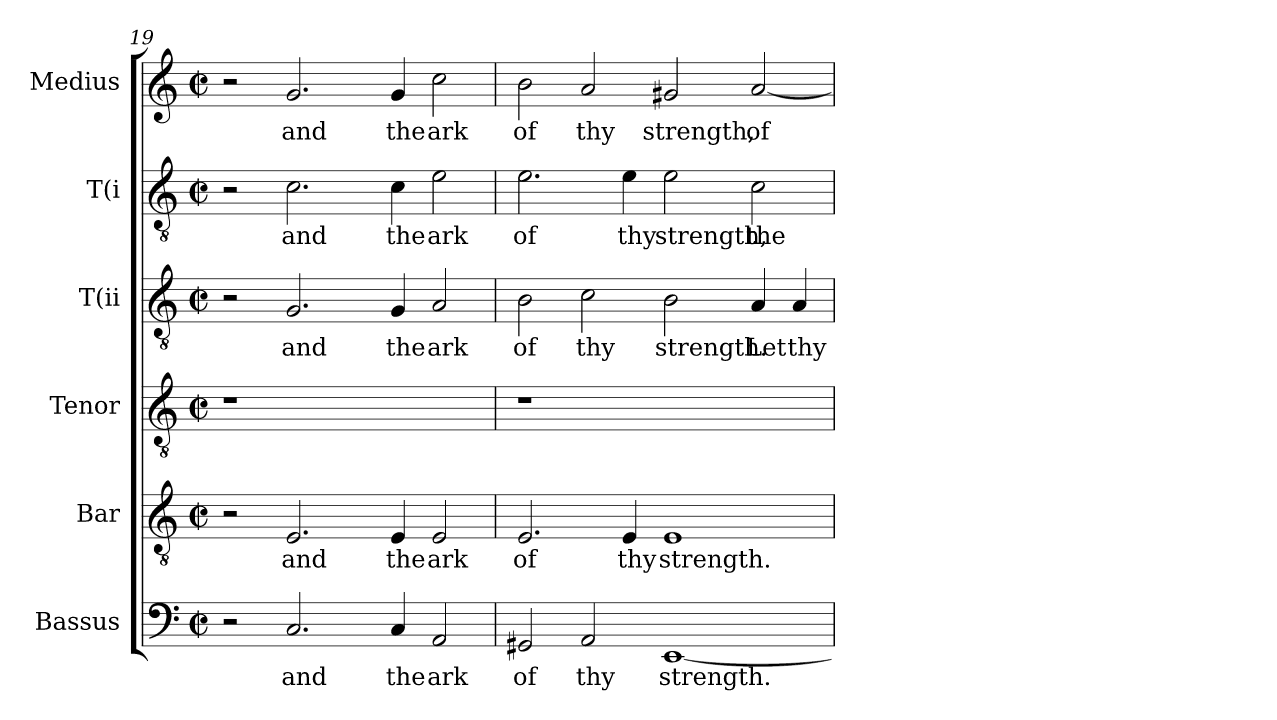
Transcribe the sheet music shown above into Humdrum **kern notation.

**kern	**text	**kern	**text	**kern	**kern	**text	**kern	**text	**kern	**text
*part6	*part6	*part5	*part5	*part4	*part3	*part3	*part2	*part2	*part1	*part1
*staff6	*staff6	*staff5	*staff5	*staff4	*staff3	*staff3	*staff2	*staff2	*staff1	*staff1
*I"Bassus	*	*I"Bar	*	*I"Tenor	*I"T(ii	*	*I"T(i	*	*I"Medius	*
*I'B	*	*I'Bar	*	*	*I'T(ii	*	*I'T(i	*	*I'M	*
!!LO:LB:g=z
*clefF4	*	*clefGv2	*	*clefGv2	*clefGv2	*	*clefGv2	*	*clefG2	*
*k[]	*	*k[]	*	*k[]	*k[]	*	*k[]	*	*k[]	*
*C:	*	*C:	*	*C:	*C:	*	*C:	*	*C:	*
*M2/2	*	*M2/2	*	*M2/2	*M2/2	*	*M2/2	*	*M2/2	*
*met(c|)	*	*met(c|)	*	*met(c|)	*met(c|)	*	*met(c|)	*	*met(c|)	*
=19	=19	=19	=19	=19	=19	=19	=19	=19	=19	=19
2r	.	2r	.	1r	2r	.	2r	.	2r	.
!	!LO:LY:b:cj	!	!LO:LY:b:cj	!	!	!LO:LY:b:cj	!	!LO:LY:b:rj	!	!LO:LY:b:cj
2.C/	and	2.E/	and	.	2.G/	and	2.c\	and	2.g/	and
.	.	.	.	1ryy	.	.	.	.	.	.
!	!LO:LY:b:cj	!	!LO:LY:b:cj	!	!	!LO:LY:b:cj	!	!LO:LY:b:rj	!	!LO:LY:b:cj
4C/	the	4E/	the	.	4G/	the	4c\	the	4g/	the
!	!LO:LY:b:cj	!	!LO:LY:b:cj	!	!	!LO:LY:b:cj	!	!LO:LY:b:rj	!	!LO:LY:b:cj
2AA/	ark	2E/	ark	.	2A/	ark	2e\	ark	2cc\	ark
=20	=20	=20	=20	=20	=20	=20	=20	=20	=20	=20
!	!LO:LY:b:cj	!	!LO:LY:b:cj	!	!	!LO:LY:b:cj	!	!LO:LY:b:rj	!	!LO:LY:b:cj
2GG#X/	of	2.E/	of	1r	2B\	of	2.e\	of	2b\	of
!	!LO:LY:b:cj	!	!	!	!	!LO:LY:b:cj	!	!	!	!LO:LY:b:cj
2AA/	thy	.	.	.	2c\	thy	.	.	2a/	thy
!	!	!	!LO:LY:b:cj	!	!	!	!	!LO:LY:b:rj	!	!
.	.	4E/	thy	.	.	.	4e\	thy	.	.
!	!LO:LY:b:cj	!	!LO:LY:b:cj	!	!	!LO:LY:b:cj	!	!LO:LY:b:rj	!	!LO:LY:b:cj
[<1EE	strength.	1E	strength.	1ryy	2B\	strength.	2e\	strength,	2g#X/	strength,
!	!	!	!	!	!	!LO:LY:b:cj	!	!LO:LY:b:rj	!	!LO:LY:b:cj
.	.	.	.	.	4A/	Let	2c\	the	[<2a/	of
!	!	!	!	!	!	!LO:LY:b:cj	!	!	!	!
.	.	.	.	.	4A/	thy	.	.	.	.
=	=	=	=	=	=	=	=	=	=	=
*-	*-	*-	*-	*-	*-	*-	*-	*-	*-	*-
